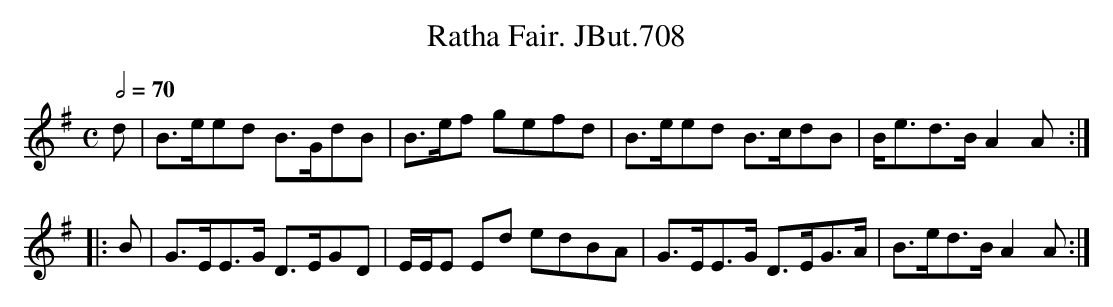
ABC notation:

X:1
T:Ratha Fair. JBut.708
M:C
L:1/8
Q:1/2=70
K:Ador
d|B>eed B>GdB|B>ef gefd|B>eed B>cdB|B<ed>B A2A:|
|:B|G>EE>G D>EGD|E/E/E Ed edBA|G>EE>G D>EG>A|B>ed>B A2A:|
